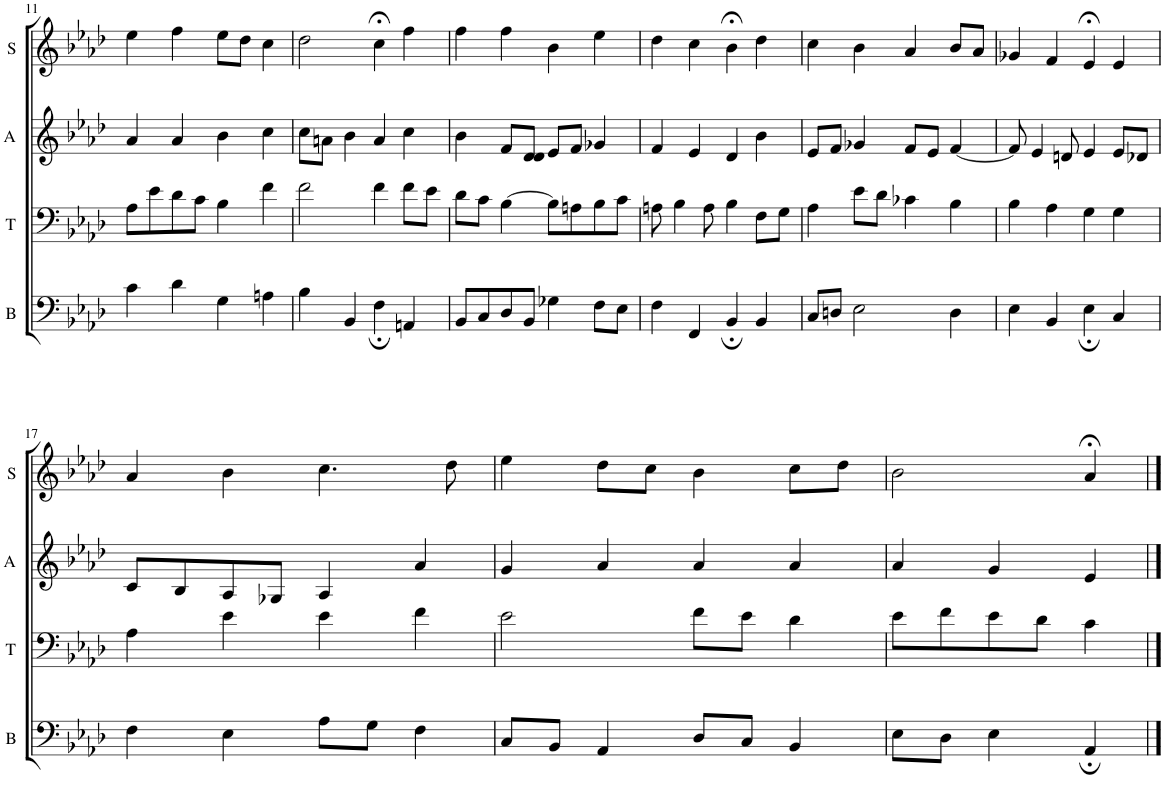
**kern	**kern	**kern	**kern
*part4	*part3	*part2	*part1
*staff4	*staff3	*staff2	*staff1
*I"B	*I"T	*I"A	*I"S
*I'B	*I'T	*I'A	*I'S
!!LO:PB:g=z
*clefF4	*clefF4	*clefG2	*clefG2
*k[b-e-a-d-]	*k[b-e-a-d-]	*k[b-e-a-d-]	*k[b-e-a-d-]
*M4/4	*M4/4	*M4/4	*M4/4
=11	=11	=11	=11
4c\	8A-\L	4a-/	4ee-\
.	8e-\	.	.
4d-\	8d-\	4a-/	4ff\
.	8c\J	.	.
4G\	4B-\	4b-\	8ee-\L
.	.	.	8dd-\J
4An\	4f\	4cc\	4cc\
=12	=12	=12	=12
4B-\	2f\	8cc\L	2dd-\
.	.	8an\J	.
4BB-/	.	4b-\	.
4F;\	4f\	4a/	4cc;<\
4AAn/	8f\L	4cc\	4ff\
.	8e-\J	.	.
=13	=13	=13	=13
8BB-/L	8d-\L	4b-\	4ff\
8C/	8c\J	.	.
8D-/	[4B-\	8f/L	4ff\
8BB-/J	.	8d-/ 8d-/J	.
4G-X\	8B-\L]	8e-/L	4b-\
.	8An\	8f/J	.
8F\L	8B-\	4g-X/	4ee-\
8E-\J	8c\J	.	.
=14	=14	=14	=14
4F\	8An\	4f/	4dd-\
.	4B-\	.	.
4FF/	.	4e-/	4cc\
.	8A\	.	.
4BB-;/	4B-\	4d-/	4b-;<\
4BB-/	8F\L	4b-\	4dd-\
.	8G\J	.	.
=15	=15	=15	=15
8C/L	4A-\	8e-/L	4cc\
8Dn/J	.	8f/J	.
2E-\	8e-\L	4g-X/	4b-\
.	8d-\J	.	.
.	4c-X\	8f/L	4a-/
.	.	8e-/J	.
4D\	4B-\	[4f/	8b-/L
.	.	.	8a-/J
=16	=16	=16	=16
4E-\	4B-\	8f/]	4g-X/
.	.	4e-/	.
4BB-/	4A-\	.	4f/
.	.	8dn/	.
4E-;\	4G\	4e-/	4e-;</
4C/	4G\	8e-/L	4e-/
.	.	8d-X/J	.
!!LO:LB:g=z
=17	=17	=17	=17
4F\	4A-\	8c/L	4a-/
.	.	8B-/	.
4E-\	4e-\	8A-/	4b-\
.	.	8G-X/J	.
8A-\L	4e-\	4A-/	4.cc\
8G\J	.	.	.
4F\	4f\	4a-/	.
.	.	.	8dd-\
=18	=18	=18	=18
8C/L	2e-\	4g/	4ee-\
8BB-/J	.	.	.
4AA-/	.	4a-/	8dd-\L
.	.	.	8cc\J
8D-/L	8f\L	4a-/	4b-\
8C/J	8e-\J	.	.
4BB-/	4d-\	4a-/	8cc\L
.	.	.	8dd-\J
=19	=19	=19	=19
8E-\L	8e-\L	4a-/	2b-\
8D-\J	8f\	.	.
4E-\	8e-\	4g/	.
.	8d-\J	.	.
4AA-;/	4c\	4e-/	4a-;</
==	==	==	==
*-	*-	*-	*-
